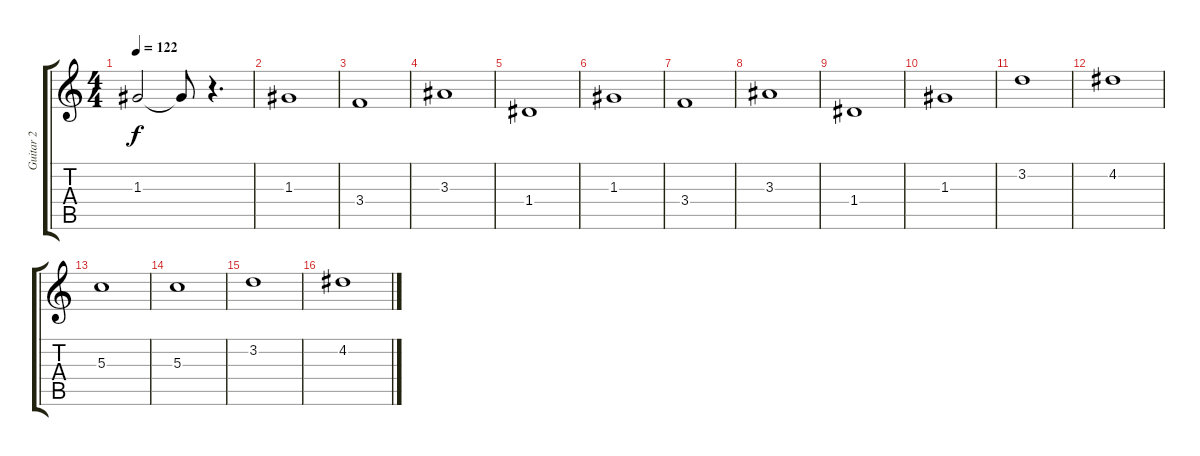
\track ("Guitar 2" "Guitar 2") {instrument acousticguitarsteel}
\staff {score tabs}
\tuning (E4 B3 G3 D3 A2 E2) {hide}
\ts (4 4)
\tempo 122
\clef g2
\ks c
1.3.2{dy f} 1.3{t}.8 r.4{d} |
1.3.1 |
3.4.1 |
3.3.1 |
1.4.1 |
1.3.1 |
3.4.1 |
3.3.1 |
1.4.1 |
1.3.1 |
3.2.1 |
4.2.1 |
5.3.1 |
5.3.1 |
3.2.1 |
4.2.1
